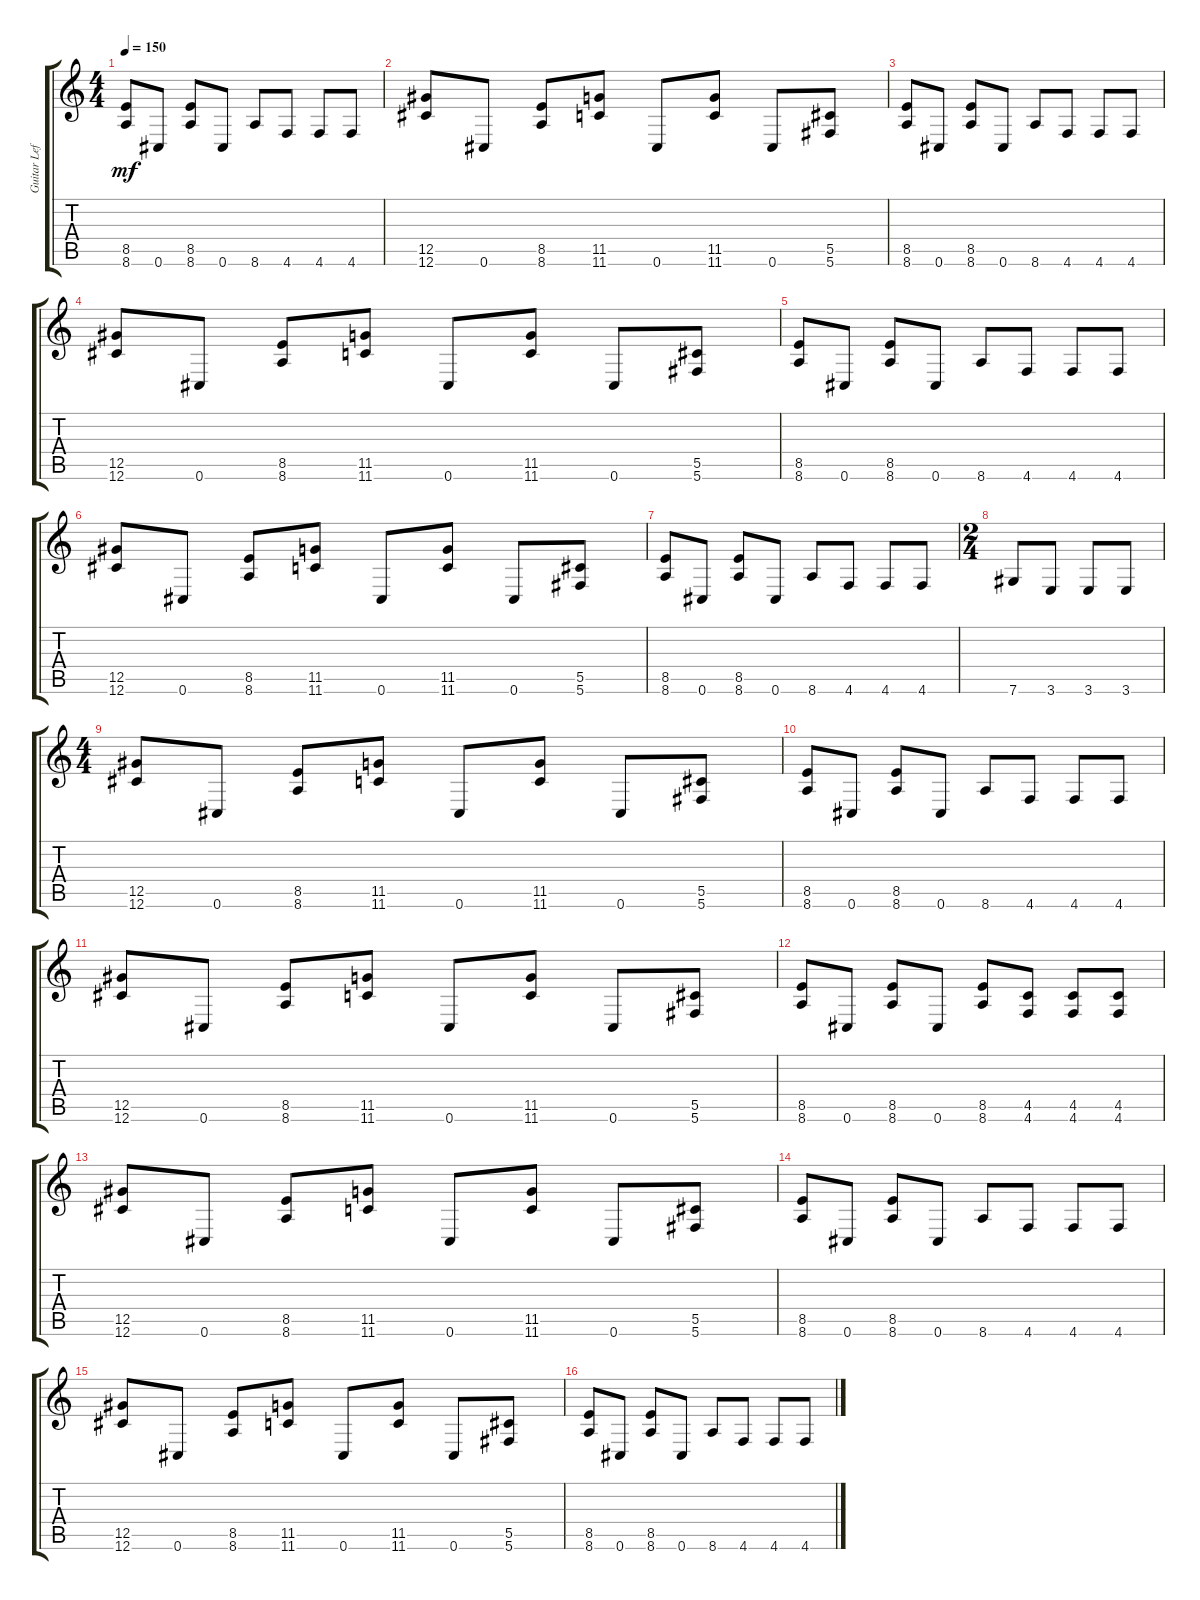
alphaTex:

\track ("Guitar Left" "Guitar Lef") {instrument distortionguitar}
\staff {score tabs}
\tuning (Eb4 Bb3 Gb3 Db3 Ab2 Db2) {hide}
\ts (4 4)
\tempo 150
\clef g2
\ks c
(8.5 8.6).8{dy mf} 0.6.8 (8.5 8.6).8 0.6.8 8.6.8 4.6.8 4.6.8 4.6.8 |
(12.5 12.6).8 0.6.8 (8.5 8.6).8 (11.5 11.6).8 0.6.8 (11.5 11.6).8 0.6.8 (5.5 5.6).8 |
(8.5 8.6).8 0.6.8 (8.5 8.6).8 0.6.8 8.6.8 4.6.8 4.6.8 4.6.8 |
(12.5 12.6).8 0.6.8 (8.5 8.6).8 (11.5 11.6).8 0.6.8 (11.5 11.6).8 0.6.8 (5.5 5.6).8 |
(8.5 8.6).8 0.6.8 (8.5 8.6).8 0.6.8 8.6.8 4.6.8 4.6.8 4.6.8 |
(12.5 12.6).8 0.6.8 (8.5 8.6).8 (11.5 11.6).8 0.6.8 (11.5 11.6).8 0.6.8 (5.5 5.6).8 |
(8.5 8.6).8 0.6.8 (8.5 8.6).8 0.6.8 8.6.8 4.6.8 4.6.8 4.6.8 |
\ts (2 4)
7.6.8 3.6.8 3.6.8 3.6.8 |
\ts (4 4)
(12.5 12.6).8 0.6.8 (8.5 8.6).8 (11.5 11.6).8 0.6.8 (11.5 11.6).8 0.6.8 (5.5 5.6).8 |
(8.5 8.6).8 0.6.8 (8.5 8.6).8 0.6.8 8.6.8 4.6.8 4.6.8 4.6.8 |
(12.5 12.6).8 0.6.8 (8.5 8.6).8 (11.5 11.6).8 0.6.8 (11.5 11.6).8 0.6.8 (5.5 5.6).8 |
(8.5 8.6).8 0.6.8 (8.5 8.6).8 0.6.8 (8.5 8.6).8 (4.5 4.6).8 (4.5 4.6).8 (4.5 4.6).8 |
(12.5 12.6).8 0.6.8 (8.5 8.6).8 (11.5 11.6).8 0.6.8 (11.5 11.6).8 0.6.8 (5.5 5.6).8 |
(8.5 8.6).8 0.6.8 (8.5 8.6).8 0.6.8 8.6.8 4.6.8 4.6.8 4.6.8 |
(12.5 12.6).8 0.6.8 (8.5 8.6).8 (11.5 11.6).8 0.6.8 (11.5 11.6).8 0.6.8 (5.5 5.6).8 |
(8.5 8.6).8 0.6.8 (8.5 8.6).8 0.6.8 8.6.8 4.6.8 4.6.8 4.6.8
